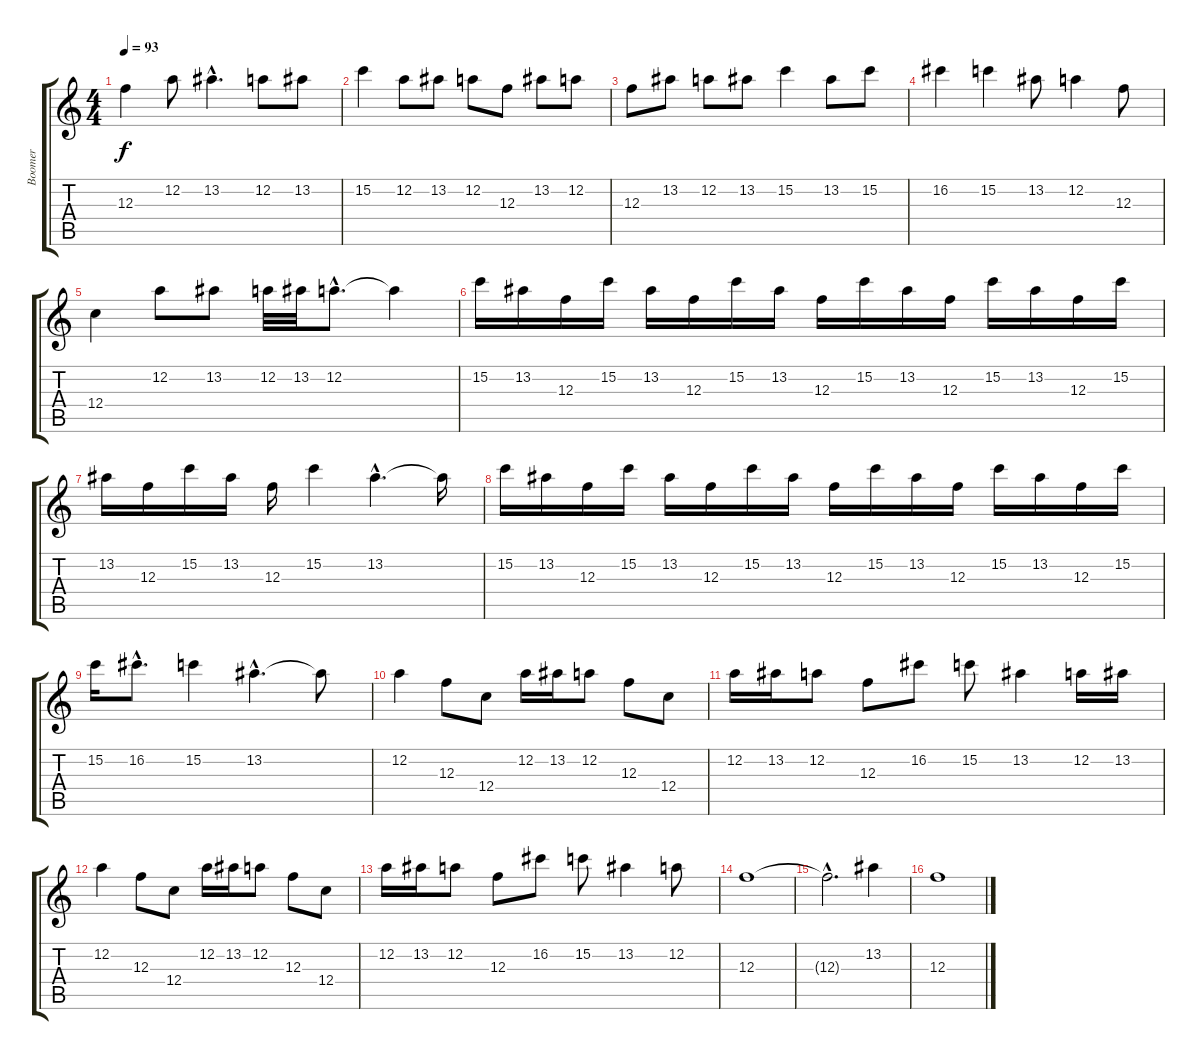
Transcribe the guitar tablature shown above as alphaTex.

\track ("Boomer" "Boomer") {instrument distortionguitar}
\staff {score tabs}
\tuning (D4 A3 F3 C3 G2 D2) {hide}
\ts (4 4)
\tempo 93
\clef g2
\ks c
12.3.4{dy f} 12.2.8 13.2{hac}.4{d} 12.2.8 13.2.8 |
15.2.4 12.2.8 13.2.8 12.2.8 12.3.8 13.2.8 12.2.8 |
12.3.8 13.2.8 12.2.8 13.2.8 15.2.4 13.2.8 15.2.8 |
16.2.4 15.2.4 13.2.8 12.2.4 12.3.8 |
12.4.4 12.2.8 13.2.8 12.2.32 13.2.32 12.2{hac}.8{d} 12.2{t}.4 |
15.2.16 13.2.16 12.3.16 15.2.16 13.2.16 12.3.16 15.2.16 13.2.16 12.3.16 15.2.16 13.2.16 12.3.16 15.2.16 13.2.16 12.3.16 15.2.16 |
13.2.16 12.3.16 15.2.16 13.2.16 12.3.16 15.2.4 13.2{hac}.4{d} 13.2{t}.16 |
15.2.16 13.2.16 12.3.16 15.2.16 13.2.16 12.3.16 15.2.16 13.2.16 12.3.16 15.2.16 13.2.16 12.3.16 15.2.16 13.2.16 12.3.16 15.2.16 |
15.2.16 16.2{hac}.8{d} 15.2.4 13.2{hac}.4{d} 13.2{t}.8 |
12.2.4 12.3.8 12.4.8 12.2.16 13.2.16 12.2.8 12.3.8 12.4.8 |
12.2.16 13.2.16 12.2.8 12.3.8 16.2.8 15.2.8 13.2.4 12.2.16 13.2.16 |
12.2.4 12.3.8 12.4.8 12.2.16 13.2.16 12.2.8 12.3.8 12.4.8 |
12.2.16 13.2.16 12.2.8 12.3.8 16.2.8 15.2.8 13.2.4 12.2.8 |
12.3.1 |
12.3{hac t}.2{d} 13.2.4 |
12.3.1
